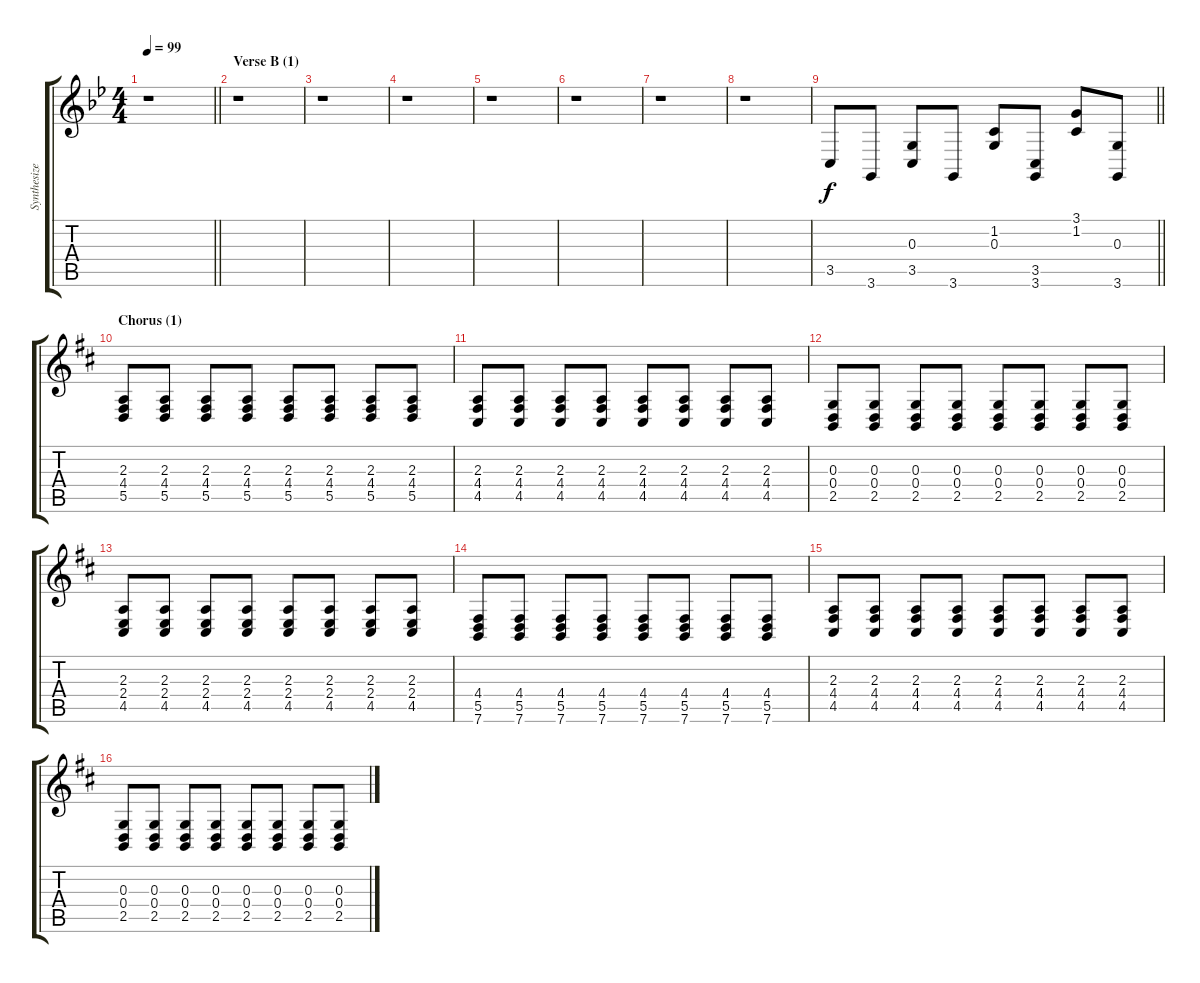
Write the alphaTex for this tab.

\track ("Synthesizer" "Synthesize") {instrument pad3polysynth}
\staff {score tabs}
\tuning (E4 B3 G3 D3 A2 E2) {hide}
\ts (4 4)
\tempo 99
\clef g2
\barLineRight lightlight
\ks gminor
r.1{dy f} |
\section ("" "Verse B (1)")
r.1 |
r.1 |
r.1 |
r.1 |
r.1 |
r.1 |
r.1 |
\barLineRight lightlight
3.5.8 3.6.8 (0.3 3.5).8 3.6.8 (1.2 0.3).8 (3.5 3.6).8 (3.1 1.2).8 (0.3 3.6).8 |
\section ("" "Chorus (1)")
\ks d
(2.3 4.4 5.5).8 (2.3 4.4 5.5).8 (2.3 4.4 5.5).8 (2.3 4.4 5.5).8 (2.3 4.4 5.5).8 (2.3 4.4 5.5).8 (2.3 4.4 5.5).8 (2.3 4.4 5.5).8 |
(2.3 4.4 4.5).8 (2.3 4.4 4.5).8 (2.3 4.4 4.5).8 (2.3 4.4 4.5).8 (2.3 4.4 4.5).8 (2.3 4.4 4.5).8 (2.3 4.4 4.5).8 (2.3 4.4 4.5).8 |
(0.3 0.4 2.5).8 (0.3 0.4 2.5).8 (0.3 0.4 2.5).8 (0.3 0.4 2.5).8 (0.3 0.4 2.5).8 (0.3 0.4 2.5).8 (0.3 0.4 2.5).8 (0.3 0.4 2.5).8 |
(2.3 2.4 4.5).8 (2.3 2.4 4.5).8 (2.3 2.4 4.5).8 (2.3 2.4 4.5).8 (2.3 2.4 4.5).8 (2.3 2.4 4.5).8 (2.3 2.4 4.5).8 (2.3 2.4 4.5).8 |
(4.4 5.5 7.6).8 (4.4 5.5 7.6).8 (4.4 5.5 7.6).8 (4.4 5.5 7.6).8 (4.4 5.5 7.6).8 (4.4 5.5 7.6).8 (4.4 5.5 7.6).8 (4.4 5.5 7.6).8 |
(2.3 4.4 4.5).8 (2.3 4.4 4.5).8 (2.3 4.4 4.5).8 (2.3 4.4 4.5).8 (2.3 4.4 4.5).8 (2.3 4.4 4.5).8 (2.3 4.4 4.5).8 (2.3 4.4 4.5).8 |
(0.3 0.4 2.5).8 (0.3 0.4 2.5).8 (0.3 0.4 2.5).8 (0.3 0.4 2.5).8 (0.3 0.4 2.5).8 (0.3 0.4 2.5).8 (0.3 0.4 2.5).8 (0.3 0.4 2.5).8
